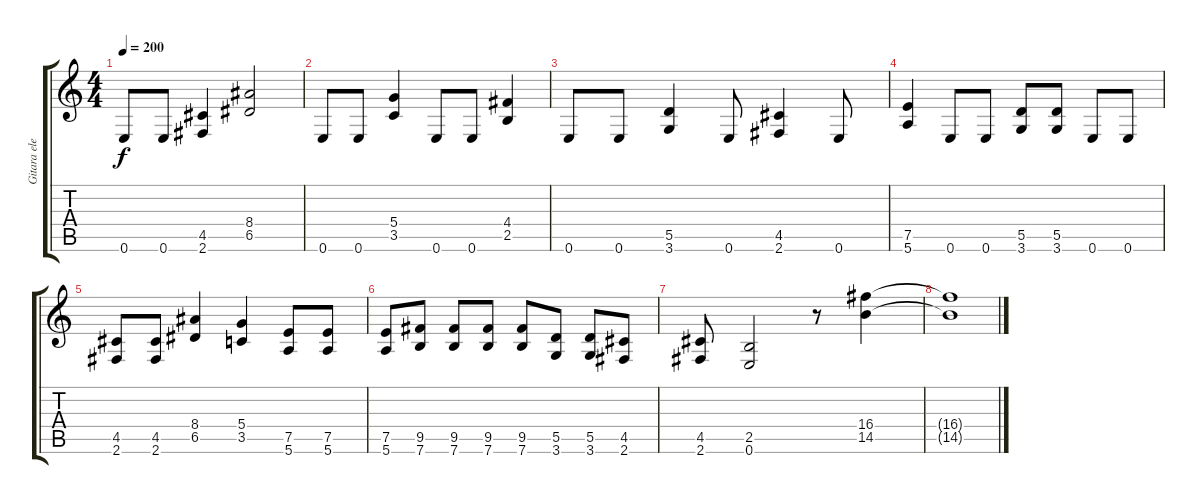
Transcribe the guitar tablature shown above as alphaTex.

\track ("Gitara elektryczna 2" "Gitara ele") {instrument overdrivenguitar}
\staff {score tabs}
\tuning (E4 B3 G3 D3 A2 E2) {hide}
\ts (4 4)
\tempo 200
\clef g2
\ks c
0.6.8{dy f} 0.6.8 (4.5 2.6).4 (8.4 6.5).2 |
0.6.8 0.6.8 (5.4 3.5).4 0.6.8 0.6.8 (4.4 2.5).4 |
0.6.8 0.6.8 (5.5 3.6).4 0.6.8 (4.5 2.6).4 0.6.8 |
(7.5 5.6).4 0.6.8 0.6.8 (5.5 3.6).8 (5.5 3.6).8 0.6.8 0.6.8 |
(4.5 2.6).8 (4.5 2.6).8 (8.4 6.5).4 (5.4 3.5).4 (7.5 5.6).8 (7.5 5.6).8 |
(7.5 5.6).8 (9.5 7.6).8 (9.5 7.6).8 (9.5 7.6).8 (9.5 7.6).8 (5.5 3.6).8 (5.5 3.6).8 (4.5 2.6).8 |
(4.5 2.6).8 (2.5 0.6).2 r.8 (16.4 14.5).4 |
(16.4{t} 14.5{t}).1
